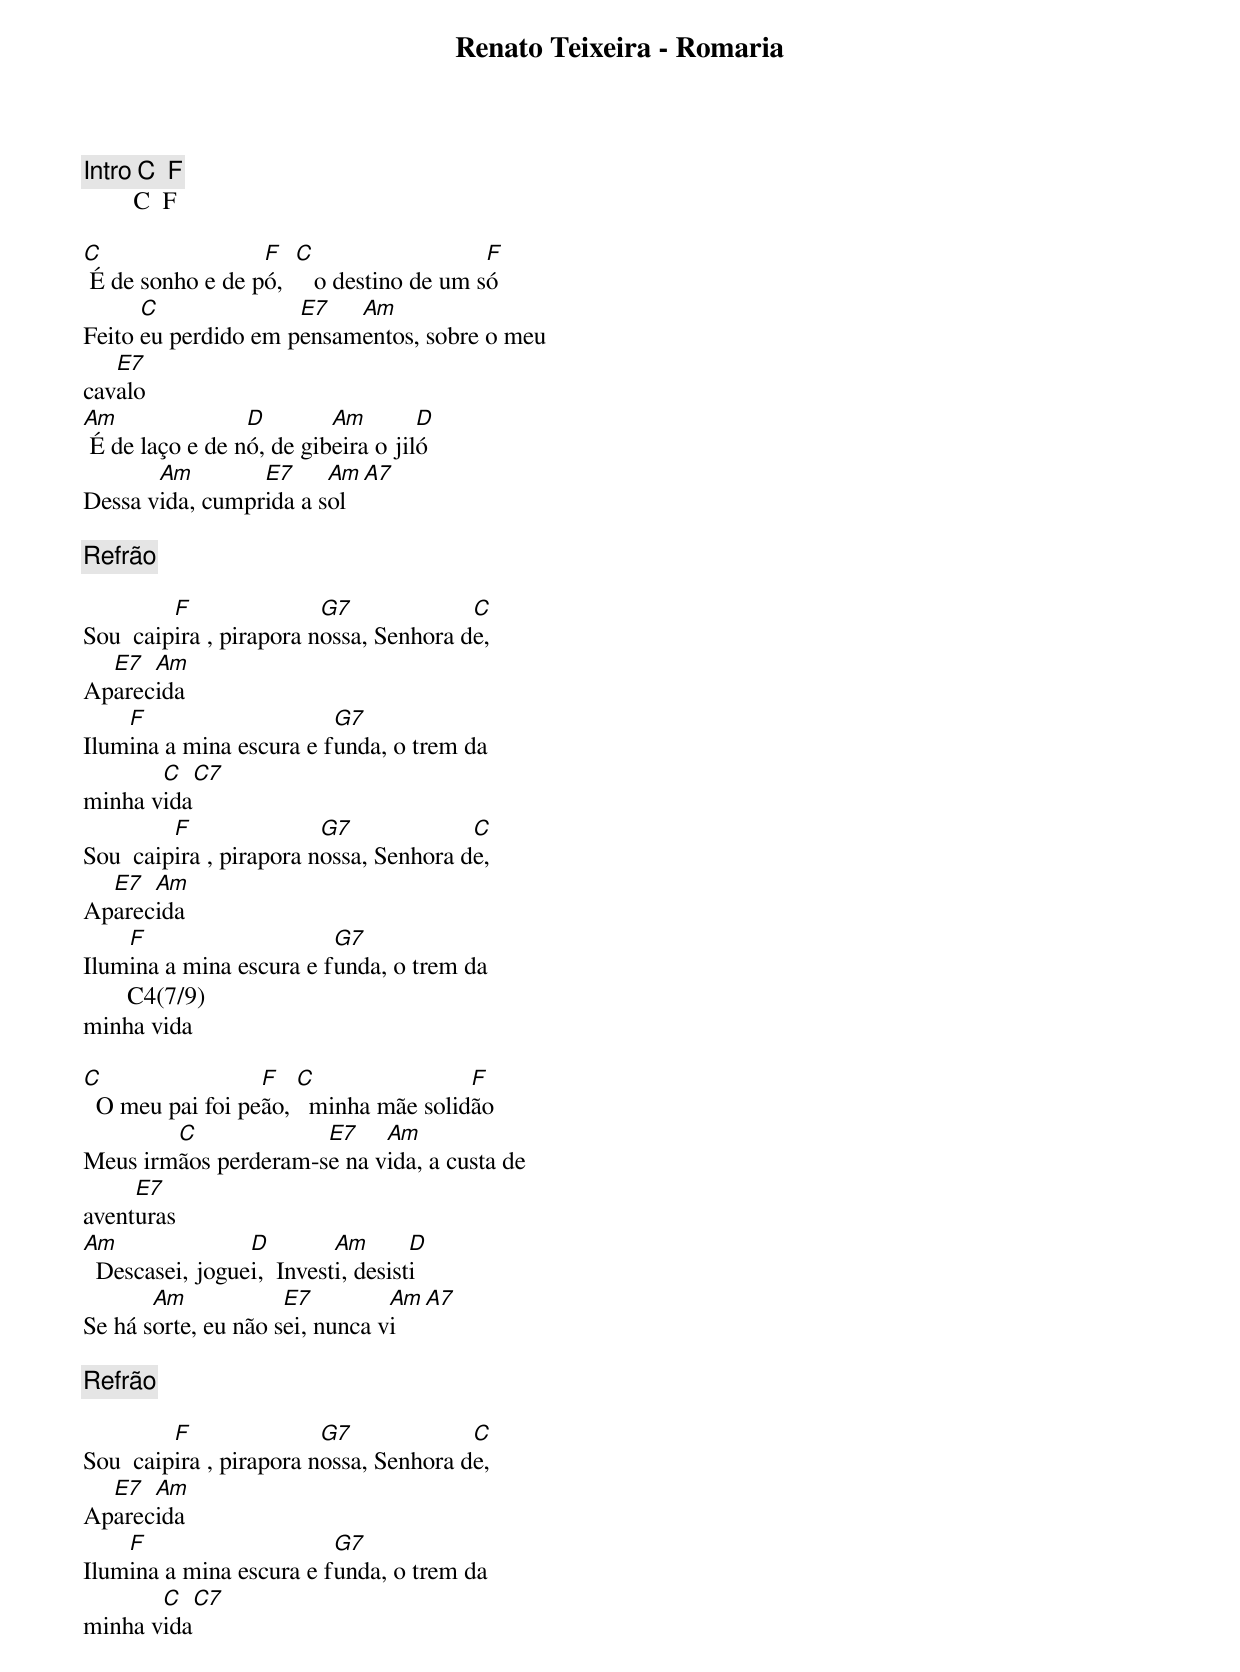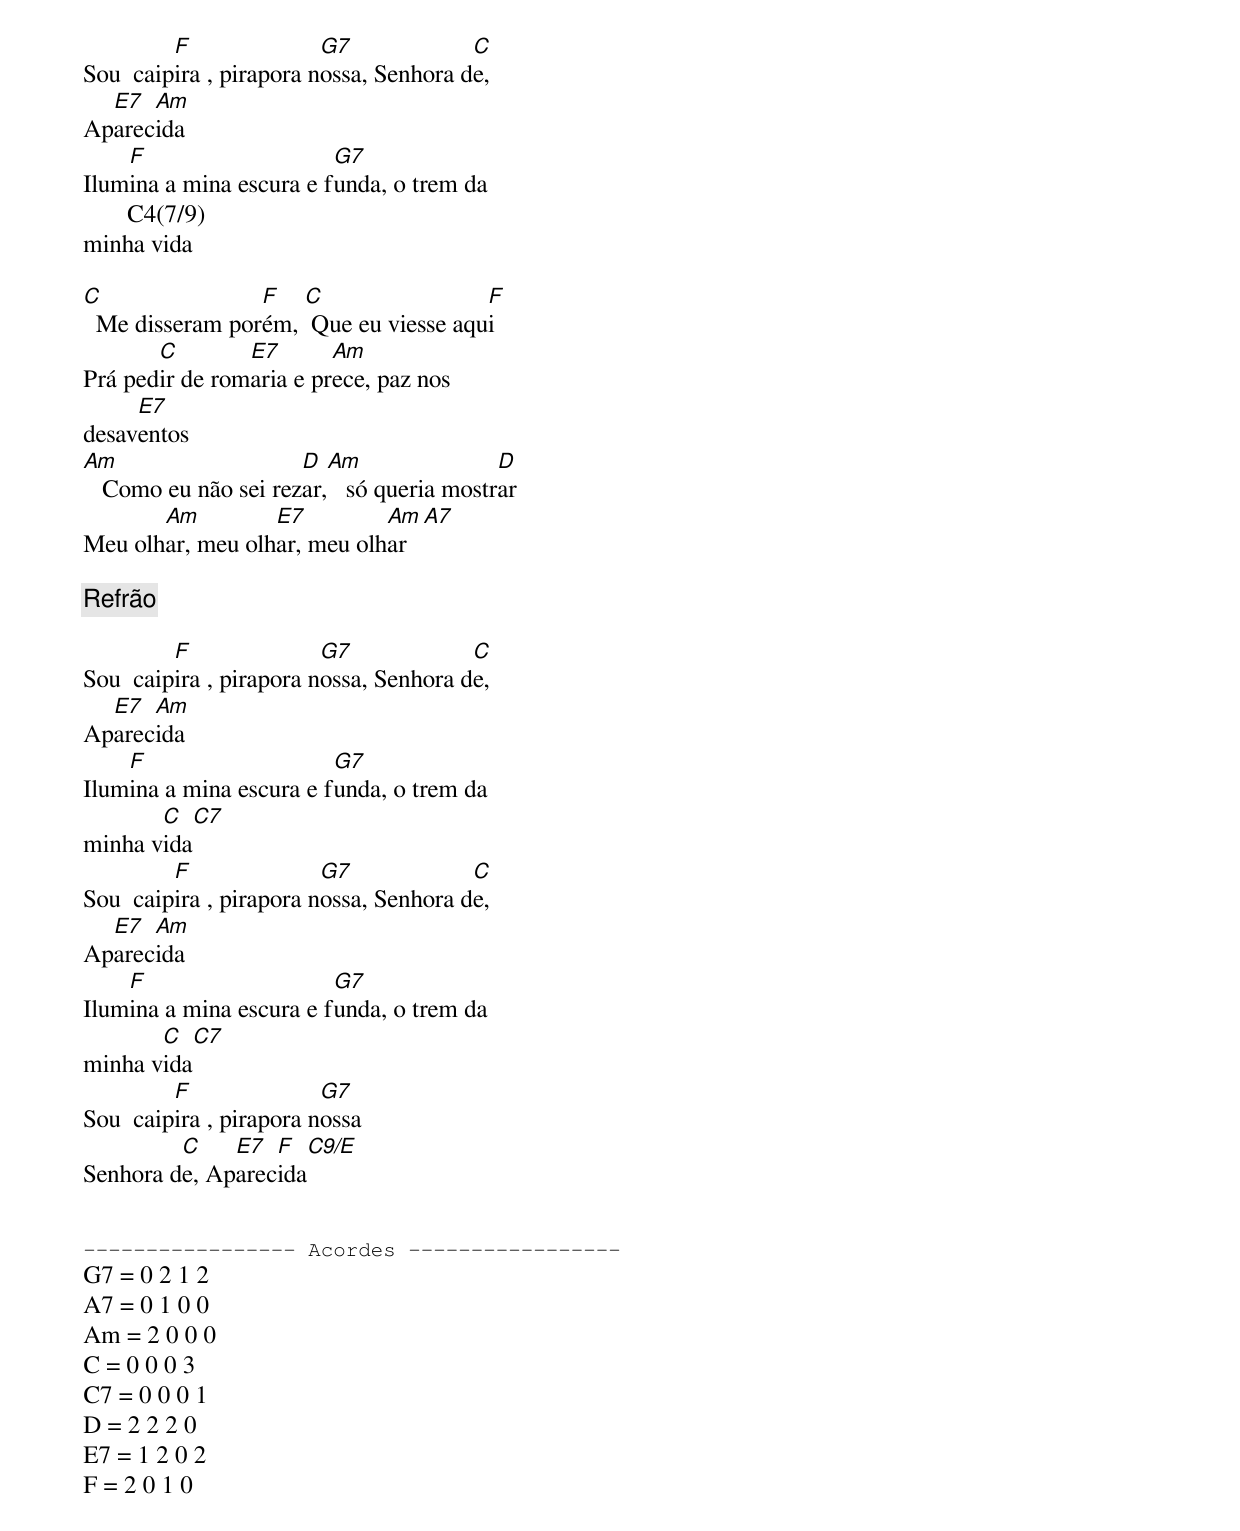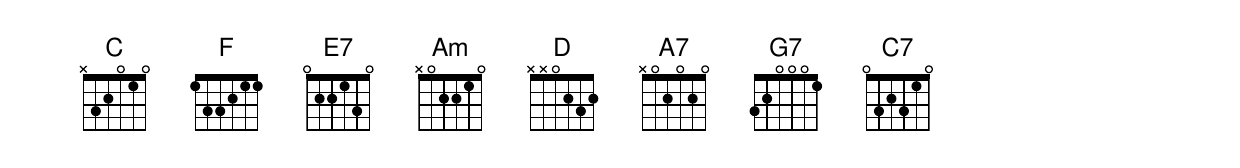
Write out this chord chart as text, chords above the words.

Renato Teixeira - Romaria

[Intro] C  F
        C  F

C                 F   C                   F
 É de sonho e de pó,     o destino de um só
      C              E7   Am
Feito eu perdido em pensamentos, sobre o meu
   E7
cavalo
Am               D        Am        D
 É de laço e de nó, de gibeira o jiló
       Am        E7     Am  A7
Dessa vida, cumprida a sol

[Refrão]

         F               G7             C
Sou  caipira , pirapora nossa, Senhora de,
  E7  Am
Aparecida
    F                    G7
Ilumina a mina escura e funda, o trem da
       C   C7
minha vida
         F               G7             C
Sou  caipira , pirapora nossa, Senhora de,
  E7  Am
Aparecida
    F                    G7
Ilumina a mina escura e funda, o trem da
       C4(7/9)
minha vida

C                 F   C                F
  O meu pai foi peão,   minha mãe solidão
        C             E7    Am
Meus irmãos perderam-se na vida, a custa de
     E7
aventuras
Am               D         Am       D
  Descasei, joguei,  Investi, desisti
       Am            E7         Am  A7
Se há sorte, eu não sei, nunca vi

[Refrão]

         F               G7             C
Sou  caipira , pirapora nossa, Senhora de,
  E7  Am
Aparecida
    F                    G7
Ilumina a mina escura e funda, o trem da
       C   C7
minha vida
         F               G7             C
Sou  caipira , pirapora nossa, Senhora de,
  E7  Am
Aparecida
    F                    G7
Ilumina a mina escura e funda, o trem da
       C4(7/9)
minha vida

C                F   C                 F
  Me disseram porém,  Que eu viesse aqui
       C        E7       Am
Prá pedir de romaria e prece, paz nos
     E7
desaventos
Am                    D  Am                D
   Como eu não sei rezar,   só queria mostrar
       Am         E7         Am  A7
Meu olhar, meu olhar, meu olhar

[Refrão]

         F               G7             C
Sou  caipira , pirapora nossa, Senhora de,
  E7  Am
Aparecida
    F                    G7
Ilumina a mina escura e funda, o trem da
       C   C7
minha vida
         F               G7             C
Sou  caipira , pirapora nossa, Senhora de,
  E7  Am
Aparecida
    F                    G7
Ilumina a mina escura e funda, o trem da
       C   C7
minha vida
         F               G7
Sou  caipira , pirapora nossa
         C    E7  F   C9/E
Senhora de, Aparecida


----------------- Acordes -----------------
G7 = 0 2 1 2
A7 = 0 1 0 0
Am = 2 0 0 0
C = 0 0 0 3
C7 = 0 0 0 1
D = 2 2 2 0
E7 = 1 2 0 2
F = 2 0 1 0
